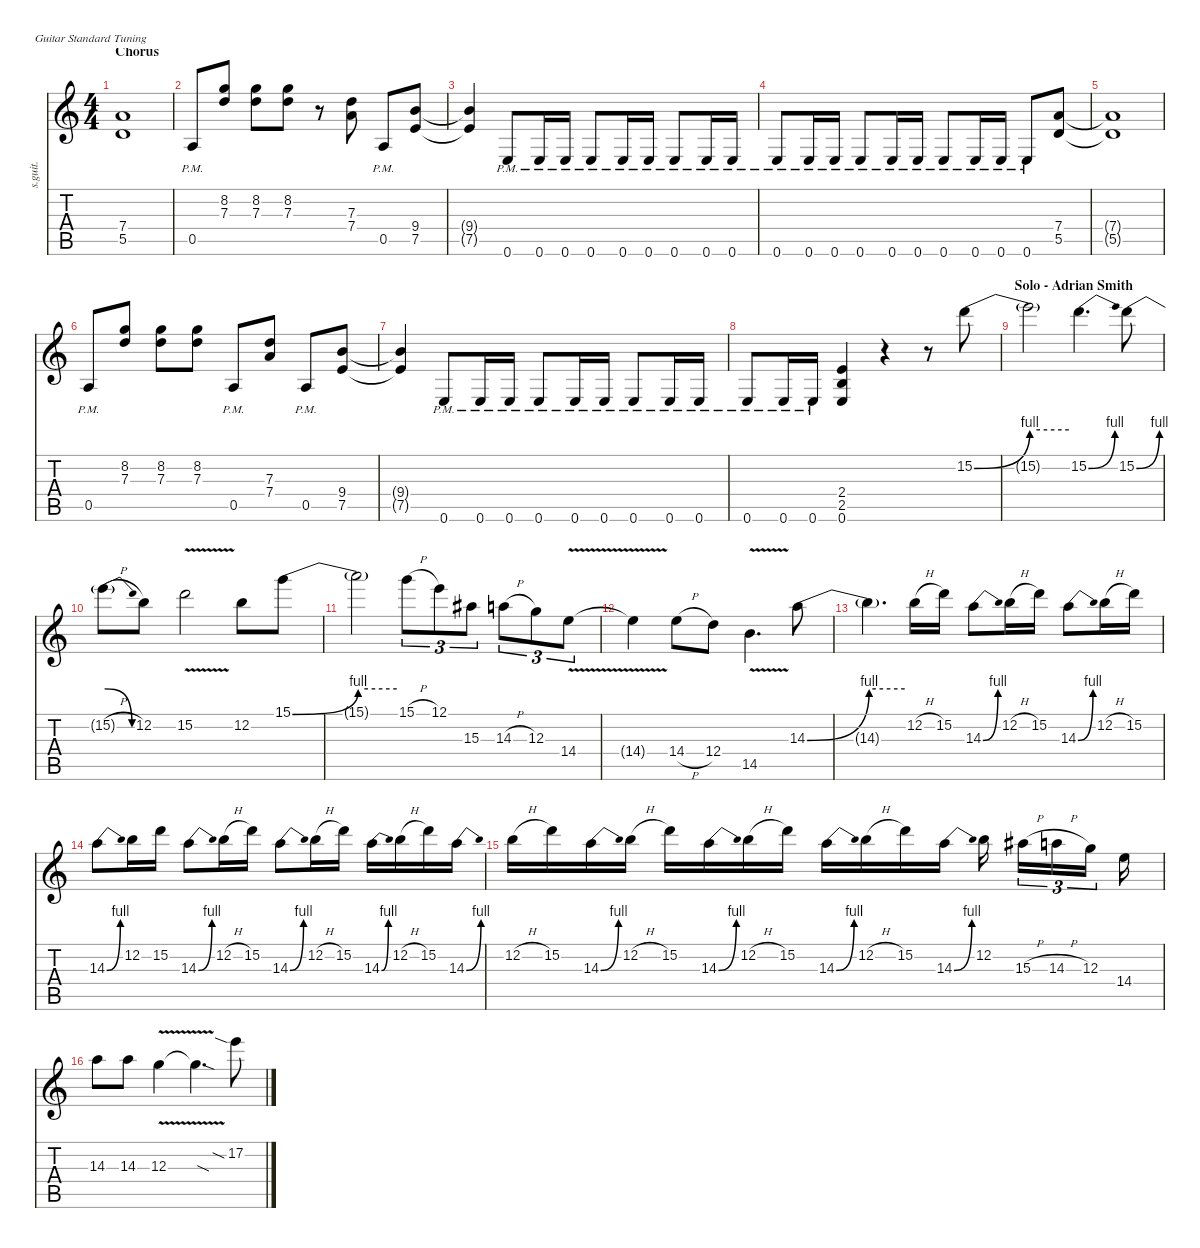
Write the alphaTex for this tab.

\defaultSystemsLayout 4
\hideDynamics
\bracketExtendMode nobrackets
\track ("Adrian Smith" "s.guit.") {instrument distortionguitar}
\staff {score tabs}
\tuning (E4 B3 G3 D3 A2 E2)
\ts (4 4)
\section ("" "Chorus")
\tempo (162 hide)
\clef g2
\ks c
(7.4{t} 5.5{t}).1{dy f} |
0.5{pm}.8 (8.2 7.3).8 (8.2 7.3).8 (8.2 7.3).8 r.8 (7.3 7.4).8 0.5{pm}.8 (9.4 7.5).8 |
(9.4{t} 7.5{t}).4 0.6{pm}.8 0.6{pm}.16 0.6{pm}.16 0.6{pm}.8 0.6{pm}.16 0.6{pm}.16 0.6{pm}.8 0.6{pm}.16 0.6{pm}.16 |
0.6{pm}.8 0.6{pm}.16 0.6{pm}.16 0.6{pm}.8 0.6{pm}.16 0.6{pm}.16 0.6{pm}.8 0.6{pm}.16 0.6{pm}.16 0.6{pm}.8 (7.4 5.5).8 |
(7.4{t} 5.5{t}).1 |
0.5{pm}.8 (8.2 7.3).8 (8.2 7.3).8 (8.2 7.3).8 0.5{pm}.8 (7.3 7.4).8 0.5{pm}.8 (9.4 7.5).8 |
(9.4{t} 7.5{t}).4 0.6{pm}.8 0.6{pm}.16 0.6{pm}.16 0.6{pm}.8 0.6{pm}.16 0.6{pm}.16 0.6{pm}.8 0.6{pm}.16 0.6{pm}.16 |
0.6{pm}.8 0.6{pm}.16 0.6{pm}.16 (2.4 2.5 0.6).4 r.4 r.8 15.2{be (bend 0 0 60 4)}.8 |
\section ("" "Solo - Adrian Smith")
15.2{be (hold 0 4 60 4) t}.2 15.2{be (bend 0 0 60 4)}.4{d} 15.2{be (bend 0 0 60 4)}.8 |
15.2{be (release 0 4 30 0) h t}.8 12.2.8 15.2{v}.2 12.2.8 15.1{be (bend 0 0 60 4)}.8 |
15.1{be (hold 0 4 60 4) t}.2 15.1{h}.8{tu (3 2)} 12.1.8{tu (3 2)} 15.3{acc #}.8{tu (3 2)} 14.3{h}.8{tu (3 2)} 12.3.8{tu (3 2)} 14.4{v}.8{tu (3 2)} |
14.4{v t}.4 14.4{h}.8 12.4.8 14.5{v}.4{d} 14.3{be (bend 0 0 60 4)}.8 |
14.3{be (hold 0 4 60 4) g t}.4{d dy ff} 12.2{h}.16{dy f} 15.2.16 14.3{be (bend 0 0 60 4)}.8 12.2{h}.16 15.2.16 14.3{be (bend 0 0 60 4)}.8 12.2{h}.16 15.2.16 |
14.3{be (bend 0 0 60 4)}.8 12.2.16 15.2.16 14.3{be (bend 0 0 60 4)}.8 12.2{h}.16 15.2.16 14.3{be (bend 0 0 60 4)}.8 12.2{h}.16 15.2.16 14.3{be (bend 0 0 60 4)}.16 12.2{h}.16 15.2.16 14.3{be (bend 0 0 60 4)}.16 |
12.2{h}.16 15.2.16 14.3{be (bend 0 0 60 4)}.16 12.2{h}.16 15.2.16 14.3{be (bend 0 0 60 4)}.16 12.2{h}.16 15.2.16 14.3{be (bend 0 0 60 4)}.16 12.2{h}.16 15.2.16 14.3{be (bend 0 0 60 4)}.16 12.2.16 15.3{h acc #}.16{tu (3 2)} 14.3{h}.16{tu (3 2)} 12.3.16{tu (3 2)} 14.4.16 |
14.3.8 14.3.8 12.3{v}.4 12.3{v sod t}.4{d} 17.2{sia}.8
